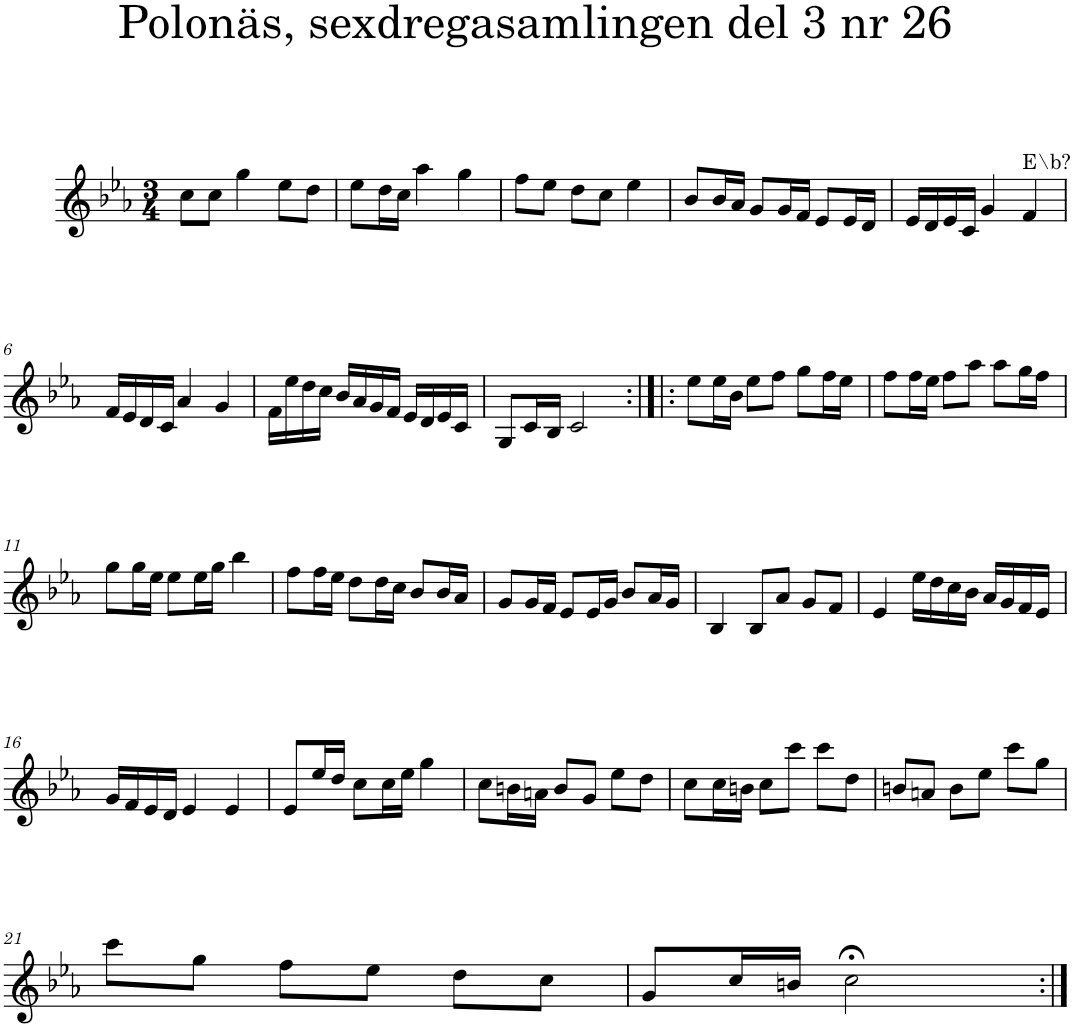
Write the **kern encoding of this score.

**kern
*part1
*staff1
*I"Piano
*I'Pno
*clefG2
*k[b-e-a-]
*c:
*M3/4
=1
8cc\L
8cc\J
4gg\
8ee-\L
8dd\J
=2
8ee-\L
16dd\L
16cc\JJ
4aa-\
4gg\
=3
8ff\L
8ee-\J
8dd\L
8cc\J
4ee-\
=4
8b-/L
16b-/L
16a-/JJ
8g/L
16g/L
16f/JJ
8e-/L
16e-/L
16d/JJ
=5
16e-/LL
16d/
16e-/
16c/JJ
4g/
!LO:TX:a:t=E\b?
4f/
!!LO:LB:g=z
=6
16f/LL
16e-/
16d/
16c/JJ
4a-/
4g/
=7
16f\LL
16ee-\
16dd\
16cc\JJ
16b-/LL
16a-/
16g/
16f/JJ
16e-/LL
16d/
16e-/
16c/JJ
=8
8G/L
16c/L
16B-/JJ
2c/
=9:|!|:
8ee-\L
16ee-\L
16b-\JJ
8ee-\L
8ff\J
8gg\L
16ff\L
16ee-\JJ
=10
8ff\L
16ff\L
16ee-\JJ
8ff\L
8aa-\J
8aa-\L
16gg\L
16ff\JJ
!!LO:LB:g=z
=11
8gg\L
16gg\L
16ee-\JJ
8ee-\L
16ee-\L
16gg\JJ
4bb-\
=12
8ff\L
16ff\L
16ee-\JJ
8dd\L
16dd\L
16cc\JJ
8b-/L
16b-/L
16a-/JJ
=13
8g/L
16g/L
16f/JJ
8e-/L
16e-/L
16g/JJ
8b-/L
16a-/L
16g/JJ
=14
4B-/
8B-/L
8a-/J
8g/L
8f/J
=15
4e-/
16ee-\LL
16dd\
16cc\
16b-\JJ
16a-/LL
16g/
16f/
16e-/JJ
!!LO:LB:g=z
=16
16g/LL
16f/
16e-/
16d/JJ
4e-/
4e-/
=17
8e-/L
16ee-/L
16dd/JJ
8cc\L
16cc\L
16ee-\JJ
4gg\
=18
8cc\L
16bn\L
16an\JJ
8b/L
8g/J
8ee-\L
8dd\J
=19
8cc\L
16cc\L
16bn\JJ
8cc\L
8ccc\J
8ccc\L
8dd\J
=20
8bn/L
8an/J
8b\L
8ee-\J
8ccc\L
8gg\J
!!LO:LB:g=z
=21
8ccc\L
8gg\J
8ff\L
8ee-\J
8dd\L
8cc\J
=22
8g/L
16cc/L
16bn/JJ
2cc;<\
=:|!
*-
